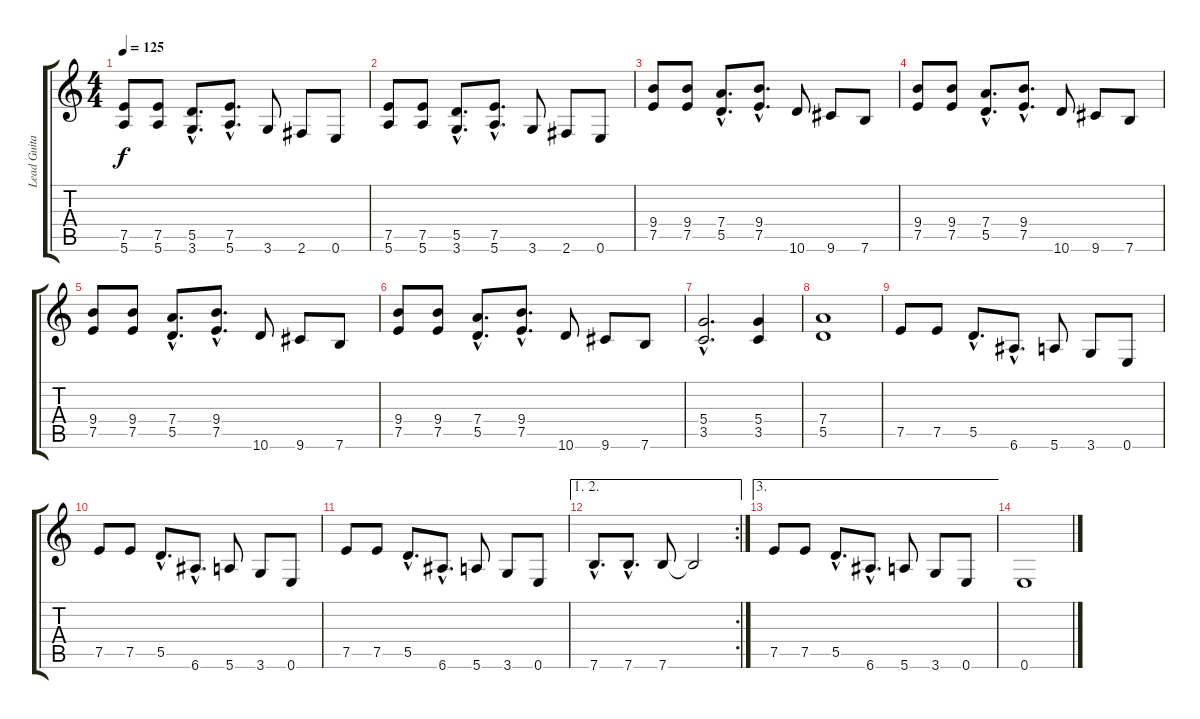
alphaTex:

\track ("Lead Guitar" "Lead Guita") {instrument distortionguitar}
\staff {score tabs}
\tuning (E4 B3 G3 D3 A2 E2) {hide}
\ts (4 4)
\tempo 125
\clef g2
\ks c
(7.5 5.6).8{dy f} (7.5 5.6).8 (5.5{hac} 3.6{hac}).8{d} (7.5{hac} 5.6{hac}).8{d} 3.6.8 2.6.8 0.6.8 |
(7.5 5.6).8 (7.5 5.6).8 (5.5{hac} 3.6{hac}).8{d} (7.5{hac} 5.6{hac}).8{d} 3.6.8 2.6.8 0.6.8 |
(9.4 7.5).8 (9.4 7.5).8 (7.4{hac} 5.5{hac}).8{d} (9.4{hac} 7.5{hac}).8{d} 10.6.8 9.6.8 7.6.8 |
(9.4 7.5).8 (9.4 7.5).8 (7.4{hac} 5.5{hac}).8{d} (9.4{hac} 7.5{hac}).8{d} 10.6.8 9.6.8 7.6.8 |
(9.4 7.5).8 (9.4 7.5).8 (7.4{hac} 5.5{hac}).8{d} (9.4{hac} 7.5{hac}).8{d} 10.6.8 9.6.8 7.6.8 |
(9.4 7.5).8 (9.4 7.5).8 (7.4{hac} 5.5{hac}).8{d} (9.4{hac} 7.5{hac}).8{d} 10.6.8 9.6.8 7.6.8 |
(5.4{hac} 3.5{hac}).2{d} (5.4 3.5).4 |
(7.4 5.5).1 |
7.5.8 7.5.8 5.5{hac}.8{d} 6.6{hac}.8{d} 5.6.8 3.6.8 0.6.8 |
7.5.8 7.5.8 5.5{hac}.8{d} 6.6{hac}.8{d} 5.6.8 3.6.8 0.6.8 |
7.5.8 7.5.8 5.5{hac}.8{d} 6.6{hac}.8{d} 5.6.8 3.6.8 0.6.8 |
\ae (1 2)
\rc 2
7.6{hac}.8{d} 7.6{hac}.8{d} 7.6.8 7.6{t}.2 |
\ae 3
7.5.8 7.5.8 5.5{hac}.8{d} 6.6{hac}.8{d} 5.6.8 3.6.8 0.6.8 |
0.6.1
